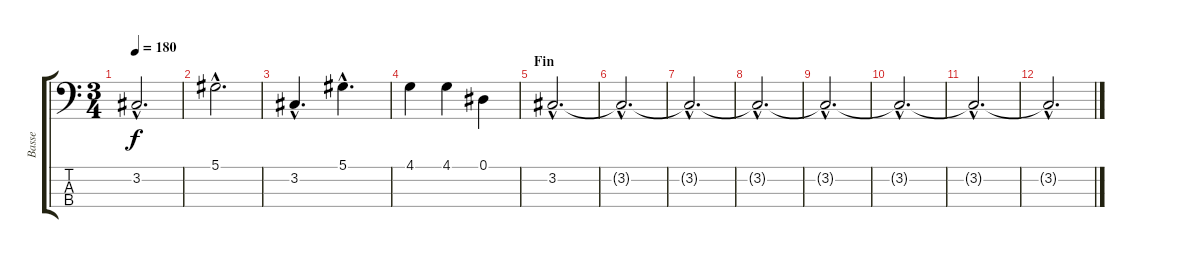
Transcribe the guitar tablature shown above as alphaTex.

\track ("Basse" "Basse") {instrument electricbasspick}
\staff {score tabs}
\tuning (Eb2 Bb1 F1 C1) {hide}
\ts (3 4)
\tempo 180
\clef f4
\ks c
3.2{hac}.2{d dy f} |
5.1{hac}.2{d} |
3.2{hac}.4{d} 5.1{hac}.4{d} |
4.1.4 4.1.4 0.1.4 |
\section ("" "Fin")
3.2{hac}.2{d} |
3.2{hac t}.2{d} |
3.2{hac t}.2{d} |
3.2{hac t}.2{d} |
3.2{hac t}.2{d} |
3.2{hac t}.2{d} |
3.2{hac t}.2{d} |
3.2{hac t}.2{d}
